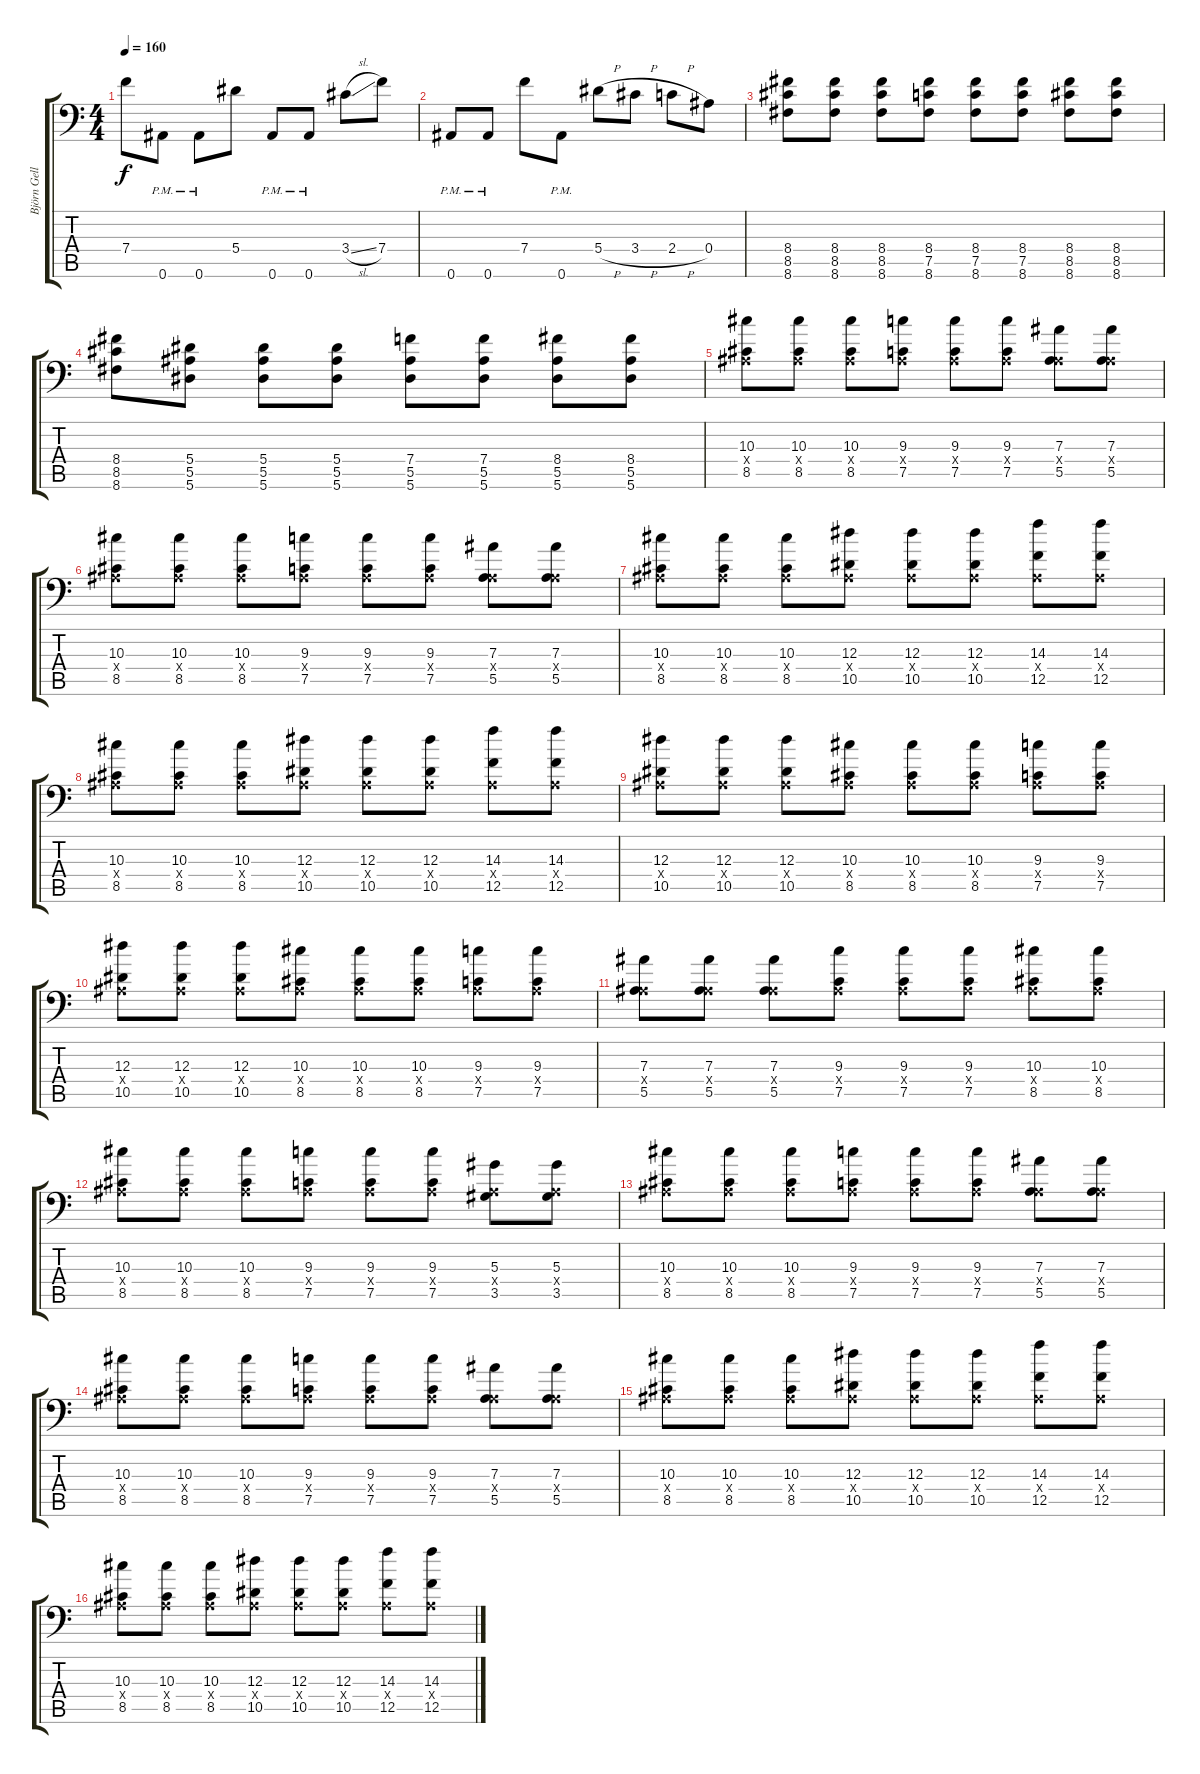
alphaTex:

\track ("Björn Gellotte" "Björn Gell") {instrument distortionguitar}
\staff {score tabs}
\tuning (C4 G3 Eb3 Bb2 F2 Bb1) {hide}
\ts (4 4)
\tempo 160
\clef f4
\ks c
7.4.8{dy f volume 16 balance 16} 0.6{pm}.8 0.6{pm}.8 5.4.8 0.6{pm}.8 0.6{pm}.8 3.4{sl}.8 7.4.8 |
0.6{pm}.8 0.6{pm}.8 7.4.8 0.6{pm}.8 5.4{h}.8 3.4{h}.8 2.4{h}.8 0.4.8 |
(8.4 8.5 8.6).8 (8.4 8.5 8.6).8 (8.4 8.5 8.6).8 (8.4 7.5 8.6).8 (8.4 7.5 8.6).8 (8.4 7.5 8.6).8 (8.4 8.5 8.6).8 (8.4 8.5 8.6).8 |
(8.4 8.5 8.6).8 (5.4 5.5 5.6).8 (5.4 5.5 5.6).8 (5.4 5.5 5.6).8 (7.4 5.5 5.6).8 (7.4 5.5 5.6).8 (8.4 5.5 5.6).8 (8.4 5.5 5.6).8 |
(10.3 0.4{x} 8.5).8{balance 4} (10.3 0.4{x} 8.5).8 (10.3 0.4{x} 8.5).8 (9.3 0.4{x} 7.5).8 (9.3 0.4{x} 7.5).8 (9.3 0.4{x} 7.5).8 (7.3 0.4{x} 5.5).8 (7.3 0.4{x} 5.5).8 |
(10.3 0.4{x} 8.5).8 (10.3 0.4{x} 8.5).8 (10.3 0.4{x} 8.5).8 (9.3 0.4{x} 7.5).8 (9.3 0.4{x} 7.5).8 (9.3 0.4{x} 7.5).8 (7.3 0.4{x} 5.5).8 (7.3 0.4{x} 5.5).8 |
(10.3 0.4{x} 8.5).8 (10.3 0.4{x} 8.5).8 (10.3 0.4{x} 8.5).8 (12.3 0.4{x} 10.5).8 (12.3 0.4{x} 10.5).8 (12.3 0.4{x} 10.5).8 (14.3 0.4{x} 12.5).8 (14.3 0.4{x} 12.5).8 |
(10.3 0.4{x} 8.5).8 (10.3 0.4{x} 8.5).8 (10.3 0.4{x} 8.5).8 (12.3 0.4{x} 10.5).8 (12.3 0.4{x} 10.5).8 (12.3 0.4{x} 10.5).8 (14.3 0.4{x} 12.5).8 (14.3 0.4{x} 12.5).8 |
(12.3 0.4{x} 10.5).8 (12.3 0.4{x} 10.5).8 (12.3 0.4{x} 10.5).8 (10.3 0.4{x} 8.5).8 (10.3 0.4{x} 8.5).8 (10.3 0.4{x} 8.5).8 (9.3 0.4{x} 7.5).8 (9.3 0.4{x} 7.5).8 |
(12.3 0.4{x} 10.5).8 (12.3 0.4{x} 10.5).8 (12.3 0.4{x} 10.5).8 (10.3 0.4{x} 8.5).8 (10.3 0.4{x} 8.5).8 (10.3 0.4{x} 8.5).8 (9.3 0.4{x} 7.5).8 (9.3 0.4{x} 7.5).8 |
(7.3 0.4{x} 5.5).8 (7.3 0.4{x} 5.5).8 (7.3 0.4{x} 5.5).8 (9.3 0.4{x} 7.5).8 (9.3 0.4{x} 7.5).8 (9.3 0.4{x} 7.5).8 (10.3 0.4{x} 8.5).8 (10.3 0.4{x} 8.5).8 |
(10.3 0.4{x} 8.5).8 (10.3 0.4{x} 8.5).8 (10.3 0.4{x} 8.5).8 (9.3 0.4{x} 7.5).8 (9.3 0.4{x} 7.5).8 (9.3 0.4{x} 7.5).8 (5.3 0.4{x} 3.5).8 (5.3 0.4{x} 3.5).8 |
(10.3 0.4{x} 8.5).8 (10.3 0.4{x} 8.5).8 (10.3 0.4{x} 8.5).8 (9.3 0.4{x} 7.5).8 (9.3 0.4{x} 7.5).8 (9.3 0.4{x} 7.5).8 (7.3 0.4{x} 5.5).8 (7.3 0.4{x} 5.5).8 |
(10.3 0.4{x} 8.5).8 (10.3 0.4{x} 8.5).8 (10.3 0.4{x} 8.5).8 (9.3 0.4{x} 7.5).8 (9.3 0.4{x} 7.5).8 (9.3 0.4{x} 7.5).8 (7.3 0.4{x} 5.5).8 (7.3 0.4{x} 5.5).8 |
(10.3 0.4{x} 8.5).8 (10.3 0.4{x} 8.5).8 (10.3 0.4{x} 8.5).8 (12.3 0.4{x} 10.5).8 (12.3 0.4{x} 10.5).8 (12.3 0.4{x} 10.5).8 (14.3 0.4{x} 12.5).8 (14.3 0.4{x} 12.5).8 |
(10.3 0.4{x} 8.5).8 (10.3 0.4{x} 8.5).8 (10.3 0.4{x} 8.5).8 (12.3 0.4{x} 10.5).8 (12.3 0.4{x} 10.5).8 (12.3 0.4{x} 10.5).8 (14.3 0.4{x} 12.5).8 (14.3 0.4{x} 12.5).8
